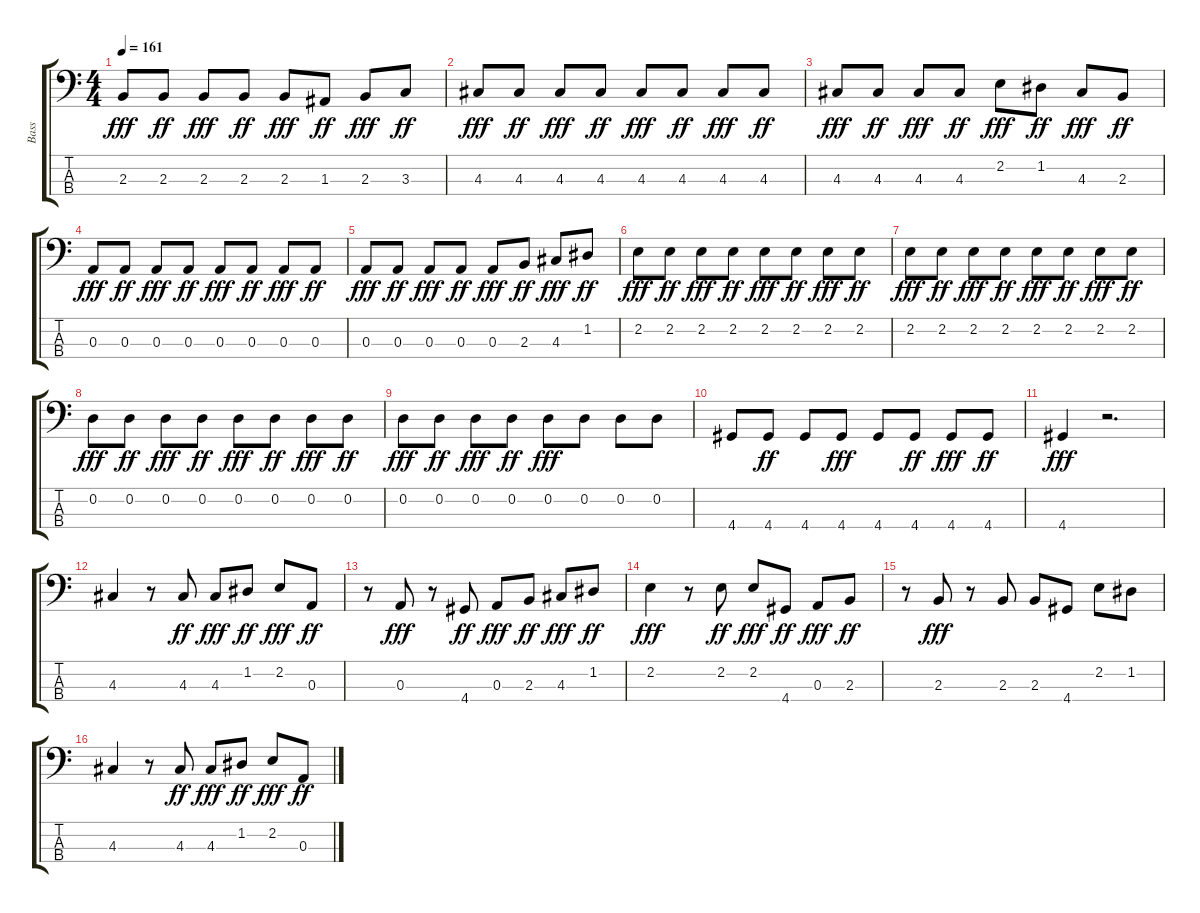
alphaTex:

\track ("Bass" "Bass") {instrument electricbasspick}
\staff {score tabs}
\tuning (G2 D2 A1 E1) {hide}
\ts (4 4)
\tempo 161
\clef f4
\ks c
2.3.8{dy fff} 2.3.8{dy ff} 2.3.8{dy fff} 2.3.8{dy ff} 2.3.8{dy fff} 1.3.8{dy ff} 2.3.8{dy fff} 3.3.8{dy ff} |
4.3.8{dy fff} 4.3.8{dy ff} 4.3.8{dy fff} 4.3.8{dy ff} 4.3.8{dy fff} 4.3.8{dy ff} 4.3.8{dy fff} 4.3.8{dy ff} |
4.3.8{dy fff} 4.3.8{dy ff} 4.3.8{dy fff} 4.3.8{dy ff} 2.2.8{dy fff} 1.2.8{dy ff} 4.3.8{dy fff} 2.3.8{dy ff} |
0.3.8{dy fff} 0.3.8{dy ff} 0.3.8{dy fff} 0.3.8{dy ff} 0.3.8{dy fff} 0.3.8{dy ff} 0.3.8{dy fff} 0.3.8{dy ff} |
0.3.8{dy fff} 0.3.8{dy ff} 0.3.8{dy fff} 0.3.8{dy ff} 0.3.8{dy fff} 2.3.8{dy ff} 4.3.8{dy fff} 1.2.8{dy ff} |
2.2.8{dy fff} 2.2.8{dy ff} 2.2.8{dy fff} 2.2.8{dy ff} 2.2.8{dy fff} 2.2.8{dy ff} 2.2.8{dy fff} 2.2.8{dy ff} |
2.2.8{dy fff} 2.2.8{dy ff} 2.2.8{dy fff} 2.2.8{dy ff} 2.2.8{dy fff} 2.2.8{dy ff} 2.2.8{dy fff} 2.2.8{dy ff} |
0.2.8{dy fff} 0.2.8{dy ff} 0.2.8{dy fff} 0.2.8{dy ff} 0.2.8{dy fff} 0.2.8{dy ff} 0.2.8{dy fff} 0.2.8{dy ff} |
0.2.8{dy fff} 0.2.8{dy ff} 0.2.8{dy fff} 0.2.8{dy ff} 0.2.8{dy fff} 0.2.8 0.2.8 0.2.8 |
4.4.8 4.4.8{dy ff} 4.4.8 4.4.8{dy fff} 4.4.8 4.4.8{dy ff} 4.4.8{dy fff} 4.4.8{dy ff} |
4.4.4{dy fff} r.2{d} |
4.3.4 r.8 4.3.8{dy ff} 4.3.8{dy fff} 1.2.8{dy ff} 2.2.8{dy fff} 0.3.8{dy ff} |
r.8 0.3.8{dy fff} r.8 4.4.8{dy ff} 0.3.8{dy fff} 2.3.8{dy ff} 4.3.8{dy fff} 1.2.8{dy ff} |
2.2.4{dy fff} r.8 2.2.8{dy ff} 2.2.8{dy fff} 4.4.8{dy ff} 0.3.8{dy fff} 2.3.8{dy ff} |
r.8 2.3.8{dy fff} r.8 2.3.8 2.3.8 4.4.8 2.2.8 1.2.8 |
4.3.4 r.8 4.3.8{dy ff} 4.3.8{dy fff} 1.2.8{dy ff} 2.2.8{dy fff} 0.3.8{dy ff}
